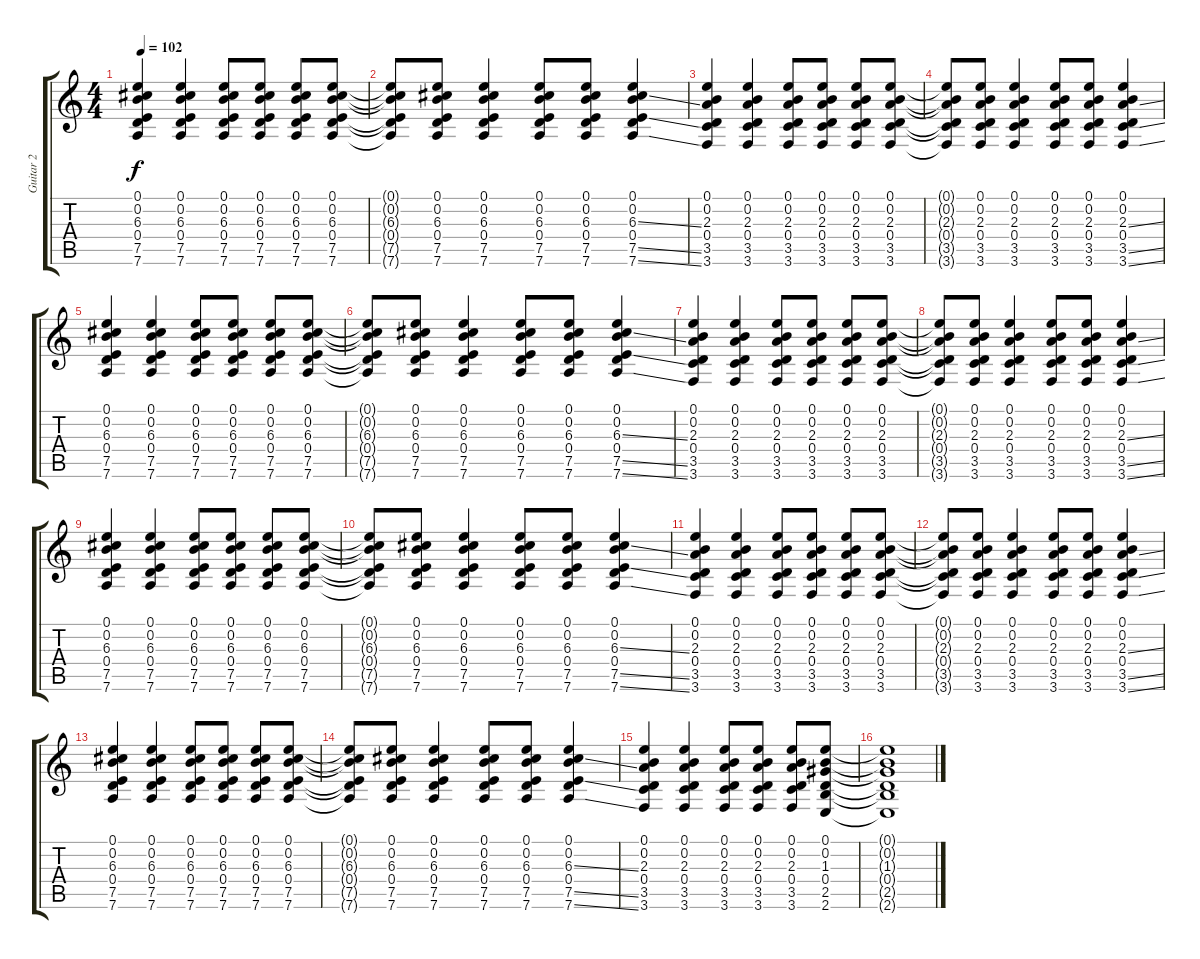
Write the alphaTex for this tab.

\track ("Guitar 2" "Guitar 2") {instrument electricguitarclean}
\staff {score tabs}
\tuning (E4 B3 G3 D3 A2 D2) {hide}
\ts (4 4)
\tempo 102
\clef g2
\ks c
(0.1 0.2 6.3 0.4 7.5 7.6).4{dy f} (0.1 0.2 6.3 0.4 7.5 7.6).4 (0.1 0.2 6.3 0.4 7.5 7.6).8 (0.1 0.2 6.3 0.4 7.5 7.6).8 (0.1 0.2 6.3 0.4 7.5 7.6).8 (0.1 0.2 6.3 0.4 7.5 7.6).8 |
(0.1{t} 0.2{t} 6.3{t} 0.4{t} 7.5{t} 7.6{t}).8 (0.1 0.2 6.3 0.4 7.5 7.6).8 (0.1 0.2 6.3 0.4 7.5 7.6).4 (0.1 0.2 6.3 0.4 7.5 7.6).8 (0.1 0.2 6.3 0.4 7.5 7.6).8 (0.1 0.2 6.3{ss} 0.4 7.5{ss} 7.6{ss}).4 |
(0.1 0.2 2.3 0.4 3.5 3.6).4 (0.1 0.2 2.3 0.4 3.5 3.6).4 (0.1 0.2 2.3 0.4 3.5 3.6).8 (0.1 0.2 2.3 0.4 3.5 3.6).8 (0.1 0.2 2.3 0.4 3.5 3.6).8 (0.1 0.2 2.3 0.4 3.5 3.6).8 |
(0.1{t} 0.2{t} 2.3{t} 0.4{t} 3.5{t} 3.6{t}).8 (0.1 0.2 2.3 0.4 3.5 3.6).8 (0.1 0.2 2.3 0.4 3.5 3.6).4 (0.1 0.2 2.3 0.4 3.5 3.6).8 (0.1 0.2 2.3 0.4 3.5 3.6).8 (0.1 0.2 2.3{ss} 0.4 3.5{ss} 3.6{ss}).4 |
(0.1 0.2 6.3 0.4 7.5 7.6).4 (0.1 0.2 6.3 0.4 7.5 7.6).4 (0.1 0.2 6.3 0.4 7.5 7.6).8 (0.1 0.2 6.3 0.4 7.5 7.6).8 (0.1 0.2 6.3 0.4 7.5 7.6).8 (0.1 0.2 6.3 0.4 7.5 7.6).8 |
(0.1{t} 0.2{t} 6.3{t} 0.4{t} 7.5{t} 7.6{t}).8 (0.1 0.2 6.3 0.4 7.5 7.6).8 (0.1 0.2 6.3 0.4 7.5 7.6).4 (0.1 0.2 6.3 0.4 7.5 7.6).8 (0.1 0.2 6.3 0.4 7.5 7.6).8 (0.1 0.2 6.3{ss} 0.4 7.5{ss} 7.6{ss}).4 |
(0.1 0.2 2.3 0.4 3.5 3.6).4 (0.1 0.2 2.3 0.4 3.5 3.6).4 (0.1 0.2 2.3 0.4 3.5 3.6).8 (0.1 0.2 2.3 0.4 3.5 3.6).8 (0.1 0.2 2.3 0.4 3.5 3.6).8 (0.1 0.2 2.3 0.4 3.5 3.6).8 |
(0.1{t} 0.2{t} 2.3{t} 0.4{t} 3.5{t} 3.6{t}).8 (0.1 0.2 2.3 0.4 3.5 3.6).8 (0.1 0.2 2.3 0.4 3.5 3.6).4 (0.1 0.2 2.3 0.4 3.5 3.6).8 (0.1 0.2 2.3 0.4 3.5 3.6).8 (0.1 0.2 2.3{ss} 0.4 3.5{ss} 3.6{ss}).4 |
(0.1 0.2 6.3 0.4 7.5 7.6).4 (0.1 0.2 6.3 0.4 7.5 7.6).4 (0.1 0.2 6.3 0.4 7.5 7.6).8 (0.1 0.2 6.3 0.4 7.5 7.6).8 (0.1 0.2 6.3 0.4 7.5 7.6).8 (0.1 0.2 6.3 0.4 7.5 7.6).8 |
(0.1{t} 0.2{t} 6.3{t} 0.4{t} 7.5{t} 7.6{t}).8 (0.1 0.2 6.3 0.4 7.5 7.6).8 (0.1 0.2 6.3 0.4 7.5 7.6).4 (0.1 0.2 6.3 0.4 7.5 7.6).8 (0.1 0.2 6.3 0.4 7.5 7.6).8 (0.1 0.2 6.3{ss} 0.4 7.5{ss} 7.6{ss}).4 |
(0.1 0.2 2.3 0.4 3.5 3.6).4 (0.1 0.2 2.3 0.4 3.5 3.6).4 (0.1 0.2 2.3 0.4 3.5 3.6).8 (0.1 0.2 2.3 0.4 3.5 3.6).8 (0.1 0.2 2.3 0.4 3.5 3.6).8 (0.1 0.2 2.3 0.4 3.5 3.6).8 |
(0.1{t} 0.2{t} 2.3{t} 0.4{t} 3.5{t} 3.6{t}).8 (0.1 0.2 2.3 0.4 3.5 3.6).8 (0.1 0.2 2.3 0.4 3.5 3.6).4 (0.1 0.2 2.3 0.4 3.5 3.6).8 (0.1 0.2 2.3 0.4 3.5 3.6).8 (0.1 0.2 2.3{ss} 0.4 3.5{ss} 3.6{ss}).4 |
(0.1 0.2 6.3 0.4 7.5 7.6).4 (0.1 0.2 6.3 0.4 7.5 7.6).4 (0.1 0.2 6.3 0.4 7.5 7.6).8 (0.1 0.2 6.3 0.4 7.5 7.6).8 (0.1 0.2 6.3 0.4 7.5 7.6).8 (0.1 0.2 6.3 0.4 7.5 7.6).8 |
(0.1{t} 0.2{t} 6.3{t} 0.4{t} 7.5{t} 7.6{t}).8 (0.1 0.2 6.3 0.4 7.5 7.6).8 (0.1 0.2 6.3 0.4 7.5 7.6).4 (0.1 0.2 6.3 0.4 7.5 7.6).8 (0.1 0.2 6.3 0.4 7.5 7.6).8 (0.1 0.2 6.3{ss} 0.4 7.5{ss} 7.6{ss}).4 |
(0.1 0.2 2.3 0.4 3.5 3.6).4 (0.1 0.2 2.3 0.4 3.5 3.6).4 (0.1 0.2 2.3 0.4 3.5 3.6).8 (0.1 0.2 2.3 0.4 3.5 3.6).8 (0.1 0.2 2.3 0.4 3.5 3.6).8 (0.1 0.2 1.3 0.4 2.5 2.6).8 |
(0.1{t} 0.2{t} 1.3{t} 0.4{t} 2.5{t} 2.6{t}).1
